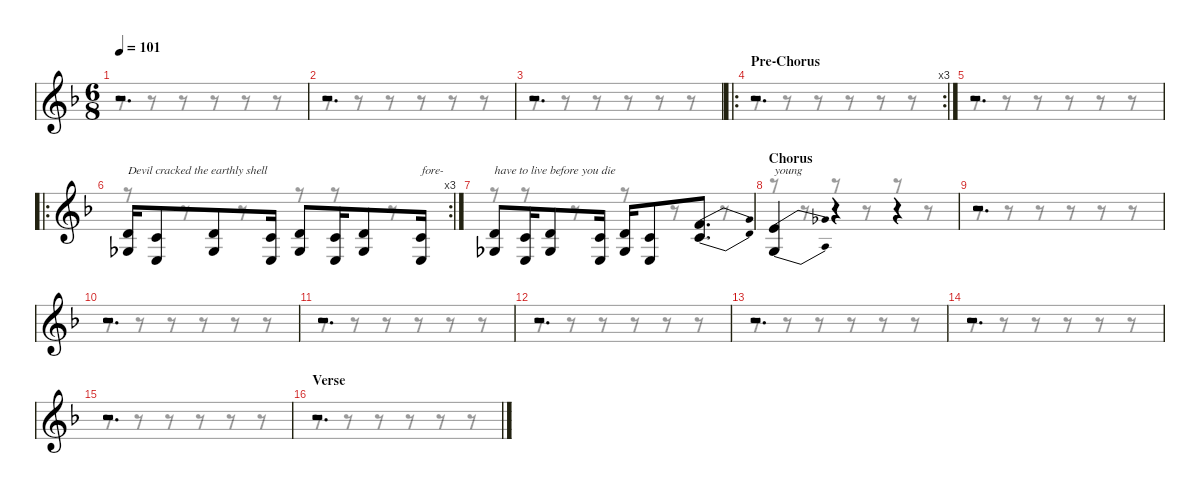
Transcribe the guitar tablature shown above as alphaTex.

\defaultSystemsLayout 4
\hideDynamics
\bracketExtendMode nobrackets
\singleTrackTrackNamePolicy hidden
\multiTrackTrackNamePolicy hidden
\otherSystemsTrackNameOrientation horizontal
\track ("M. Akerfeldt (Vocals)" "ob.") {instrument oboe}
\staff {score}
\tuning (E4 A3 F3 D3 A2 D2)
\voice
\ts (6 8)
\tempo 101
\clef g2
\ks dminor
r.2{d dy f beam Up} |
r.2{d beam Up} |
r.2{d beam Up} |
\ro
\rc 3
\section ("" "Pre-Chorus")
r.2{d beam Up} |
r.2{d beam Up} |
\ro
\rc 3
(9.3{acc forcenatural} 9.5{acc b}).16{txt "Devil cracked the earthly shell" beam Up} (7.3{acc forcenatural} 7.5{acc forcenatural}).8{beam Up} (9.3{acc forcenatural} 9.5{acc b}).8{beam Up} (7.3{acc forcenatural} 7.5{acc forcenatural}).16{beam Up} (9.3{acc forcenatural} 9.5{acc b}).8{beam Up} (7.3{acc forcenatural} 7.5{acc forcenatural}).16{beam Up} (9.3{acc forcenatural} 9.5{acc b}).8{beam Up} (7.3{acc forcenatural} 7.5{acc forcenatural}).16{txt "fore-" beam Up} |
(9.3{acc forcenatural} 9.5{acc b}).8{txt "have to live before you die" beam Up} (7.3{acc forcenatural} 7.5{acc forcenatural}).16{beam Up} (9.3{acc forcenatural} 9.5{acc b}).8{beam Up} (7.3{acc forcenatural} 7.5{acc forcenatural}).16{beam Up} (9.3{acc forcenatural} 9.5{acc b}).16{beam Up} (7.3{acc forcenatural} 7.5{acc forcenatural}).8{beam Up} (8.2{be (bend 0 0 30 4) acc forcenatural} 7.3{be (bend 0 0 30 4) acc forcenatural}).8{d beam Up} |
\section ("" "Chorus")
(7.2{be (bend 0 0 25.0000008 4) acc forcenatural} 5.4{be (bend 0 0 25.0000008 4) acc forcenatural}).4{txt "young" beam Up} r.4{beam Up} r.4{beam Up} |
r.2{d beam Up} |
r.2{d beam Up} |
r.2{d beam Up} |
r.2{d beam Up} |
r.2{d beam Up} |
r.2{d beam Up} |
r.2{d beam Up} |
\section ("" "Verse")
r.2{d beam Up}
\voice
\clef g2
\ottava regular
\simile none
\ks dminor
r.8{dy mf beam Down} r.8{beam Down} r.8{beam Down} r.8{beam Down} r.8{beam Down} r.8{beam Down} |
r.8{beam Down} r.8{beam Down} r.8{beam Down} r.8{beam Down} r.8{beam Down} r.8{beam Down} |
r.8{beam Down} r.8{beam Down} r.8{beam Down} r.8{beam Down} r.8{beam Down} r.8{beam Down} |
r.8{beam Down} r.8{beam Down} r.8{beam Down} r.8{beam Down} r.8{beam Down} r.8{beam Down} |
r.8{beam Down} r.8{beam Down} r.8{beam Down} r.8{beam Down} r.8{beam Down} r.8{beam Down} |
r.8{beam Down} r.8{beam Down} r.8{beam Down} r.8{beam Down} r.8{beam Down} r.8{beam Down} |
r.8{beam Down} r.8{beam Down} r.8{beam Down} r.8{beam Down} r.8{beam Down} r.8{beam Down} |
r.8{beam Down} r.8{beam Down} r.8{beam Down} r.8{beam Down} r.8{beam Down} r.8{beam Down} |
r.8{beam Down} r.8{beam Down} r.8{beam Down} r.8{beam Down} r.8{beam Down} r.8{beam Down} |
r.8{beam Down} r.8{beam Down} r.8{beam Down} r.8{beam Down} r.8{beam Down} r.8{beam Down} |
r.8{beam Down} r.8{beam Down} r.8{beam Down} r.8{beam Down} r.8{beam Down} r.8{beam Down} |
r.8{beam Down} r.8{beam Down} r.8{beam Down} r.8{beam Down} r.8{beam Down} r.8{beam Down} |
r.8{beam Down} r.8{beam Down} r.8{beam Down} r.8{beam Down} r.8{beam Down} r.8{beam Down} |
r.8{beam Down} r.8{beam Down} r.8{beam Down} r.8{beam Down} r.8{beam Down} r.8{beam Down} |
r.8{beam Down} r.8{beam Down} r.8{beam Down} r.8{beam Down} r.8{beam Down} r.8{beam Down} |
r.8{beam Down} r.8{beam Down} r.8{beam Down} r.8{beam Down} r.8{beam Down} r.8{beam Down}
